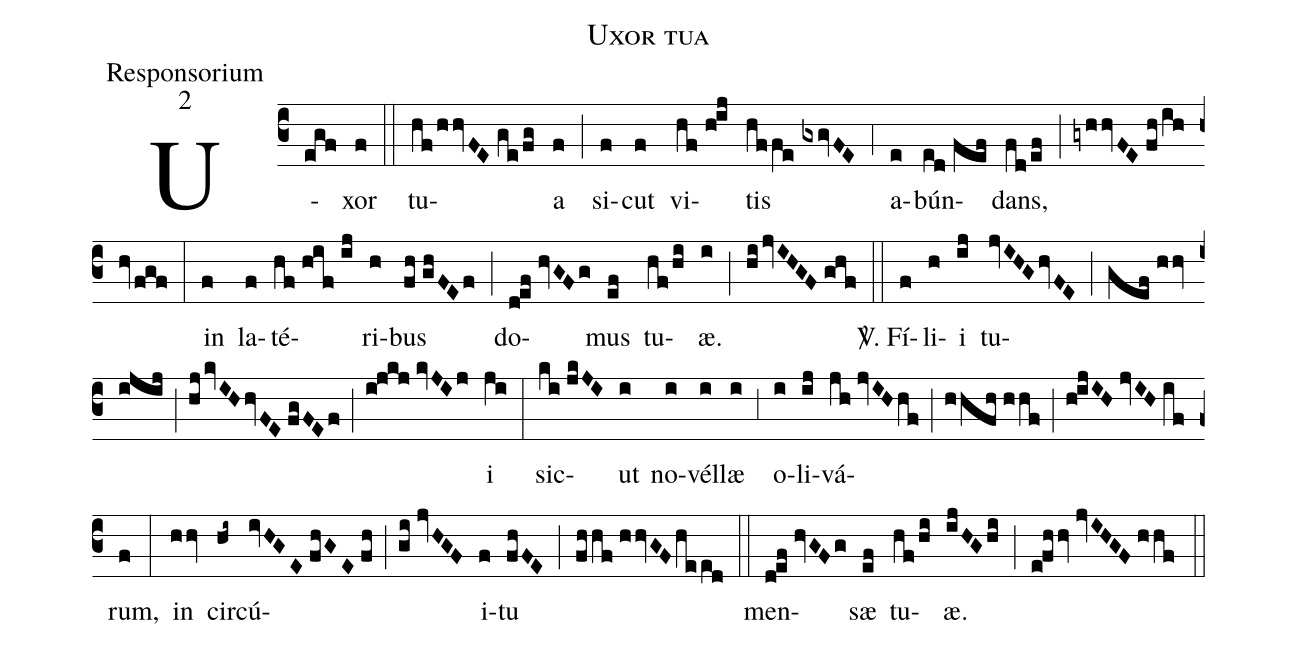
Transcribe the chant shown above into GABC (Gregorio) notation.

name:Uxor tua;
office-part:Responsorium;
mode:2;
%%
(c3) U(egf)xor(f) (::)
tu(hf/hhvFE//ge/fg)a(f) (;) si(f)cut(f) vi(hf//h!ij)tis(hffe//gxgvFE) (,4) a(e)bún(ed//fef)dans,(fd/ef) (;) (gyhhvFE//fh/ihhv/fgf) (:)
in(f) la(f)té(hf//hif//ij)ri(h)bus(fh//ghFEf) (;) do(d!ef//hvGFg)mus(ef) tu(hf/hi)æ.(i) (;) (hi/jvIHGF//ghf) (::)

<sp>V/</sp>. Fí(f)li(h)i(ij) tu(jvIHG/hvFE;gef//hhv//ijij;hj/kvIH/hvFE//fgFEf;i!jkj//kvJIj)i(ji) (:)
sic(ki//jkJI)ut(i) no(i)vél(i)læ(i) (,3) o(i)li(ij)vá(jh//jvIH/hf;hhfh//hhf;h!ijIH//jvIH//if)rum,(f) (:)
in(hhv) cir(hi~)cú(ivHGE//fhGE//fh;gi//jvHGF)i(f)tu(fhFE) (;) (fhhf//hhvGF/heed) (::)
men(d!ef//hvGFg)sæ(ef) tu(hf/hi)æ.(ijHG/hi) (;) (e!fhhv//jvIHGF//hhf) (::)
